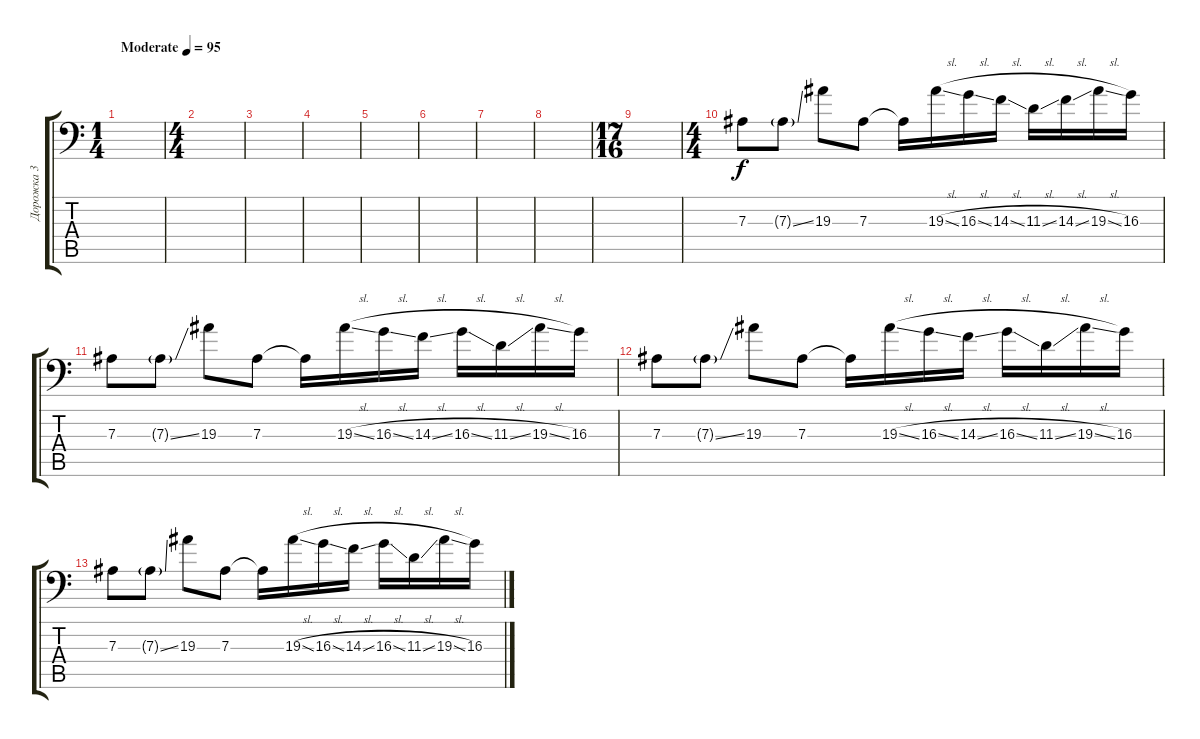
\track ("Дорожка 3" "Дорожка 3") {instrument stringensemble1}
\staff {score tabs}
\tuning (C4 G3 Eb3 Bb2 F2 Bb1) {hide}
\ts (1 4)
\tempo (95 "Moderate")
\clef f4
\ks c
|
\ts (4 4)
|
|
|
|
|
|
|
\ts (17 16)
|
\ts (4 4)
7.3.8 7.3{ss g}.8 19.3.8 7.3.8 7.3{t}.16 19.3{sl}.16 16.3{sl}.16 14.3{sl}.16 11.3{sl}.16 14.3{sl}.16 19.3{sl}.16 16.3.16 |
7.3.8 7.3{ss g}.8 19.3.8 7.3.8 7.3{t}.16 19.3{sl}.16 16.3{sl}.16 14.3{sl}.16 16.3{sl}.16 11.3{sl}.16 19.3{sl}.16 16.3.16 |
7.3.8 7.3{ss g}.8 19.3.8 7.3.8 7.3{t}.16 19.3{sl}.16 16.3{sl}.16 14.3{sl}.16 16.3{sl}.16 11.3{sl}.16 19.3{sl}.16 16.3.16 |
7.3.8 7.3{ss g}.8 19.3.8 7.3.8 7.3{t}.16 19.3{sl}.16 16.3{sl}.16 14.3{sl}.16 16.3{sl}.16 11.3{sl}.16 19.3{sl}.16 16.3.16
